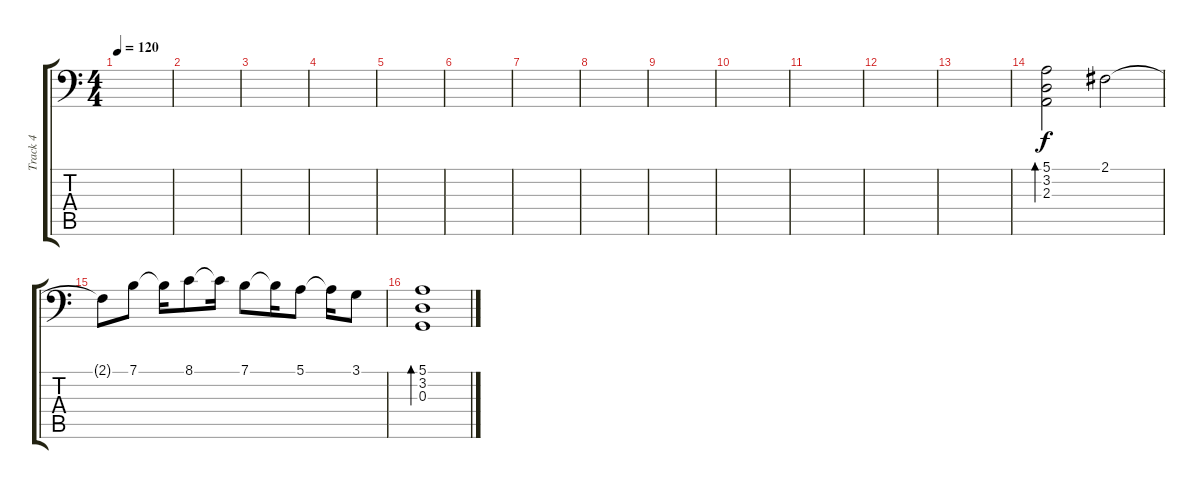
\track ("Track 4" "Track 4") {instrument brightacousticpiano}
\staff {score tabs}
\tuning (E3 B2 G2 D2 A1 E1) {hide}
\ts (4 4)
\tempo 120
\clef f4
\ks c
|
|
|
|
|
|
|
|
|
|
|
|
|
(5.1 3.2 2.3).2{bd 480} 2.1.2 |
2.1{t}.8 7.1.8 7.1{t}.16 8.1.8 8.1{t}.16 7.1.8 7.1{t}.16 5.1.8 5.1{t}.16 3.1.8 |
(5.1 3.2 0.3).1{bd 480}
